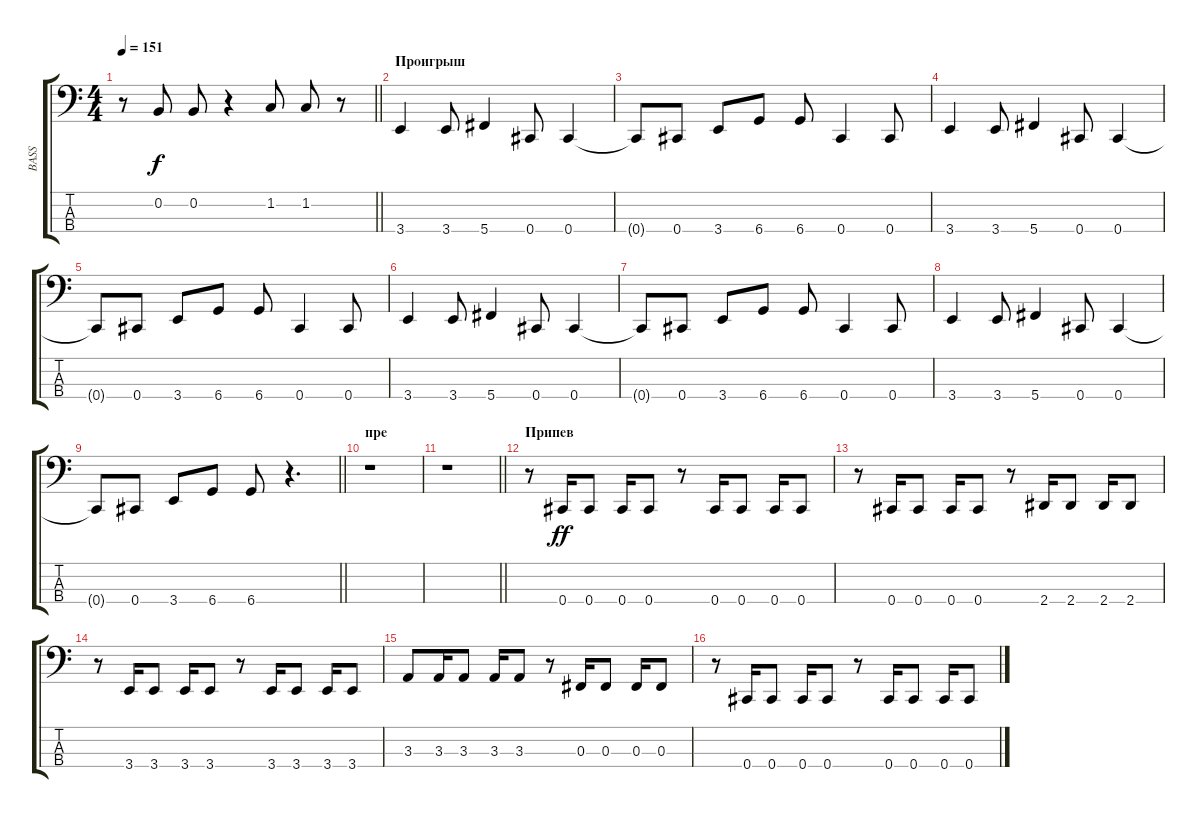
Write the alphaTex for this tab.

\track ("BASS" "BASS") {instrument electricbassfinger}
\staff {score tabs}
\tuning (Eb2 B1 Gb1 Db1) {hide}
\ts (4 4)
\tempo 151
\clef f4
\barLineRight lightlight
\ks c
r.8{dy f} 0.2.8 0.2.8 r.4 1.2.8 1.2.8 r.8 |
\section ("" "Проигрыш")
3.4.4 3.4.8 5.4.4 0.4.8 0.4.4 |
0.4{t}.8 0.4.8 3.4.8 6.4.8 6.4.8 0.4.4 0.4.8 |
3.4.4 3.4.8 5.4.4 0.4.8 0.4.4 |
0.4{t}.8 0.4.8 3.4.8 6.4.8 6.4.8 0.4.4 0.4.8 |
3.4.4 3.4.8 5.4.4 0.4.8 0.4.4 |
0.4{t}.8 0.4.8 3.4.8 6.4.8 6.4.8 0.4.4 0.4.8 |
3.4.4 3.4.8 5.4.4 0.4.8 0.4.4 |
\barLineRight lightlight
0.4{t}.8 0.4.8 3.4.8 6.4.8 6.4.8 r.4{d} |
\section ("" "пре")
r.1 |
\barLineRight lightlight
r.1 |
\section ("" "Припев")
r.8 0.4.16{dy ff} 0.4.8 0.4.16 0.4.8 r.8 0.4.16 0.4.8 0.4.16 0.4.8 |
r.8 0.4.16 0.4.8 0.4.16 0.4.8 r.8 2.4.16 2.4.8 2.4.16 2.4.8 |
r.8 3.4.16 3.4.8 3.4.16 3.4.8 r.8 3.4.16 3.4.8 3.4.16 3.4.8 |
3.3.8 3.3.16 3.3.8 3.3.16 3.3.8 r.8 0.3.16 0.3.8 0.3.16 0.3.8 |
r.8 0.4.16 0.4.8 0.4.16 0.4.8 r.8 0.4.16 0.4.8 0.4.16 0.4.8
